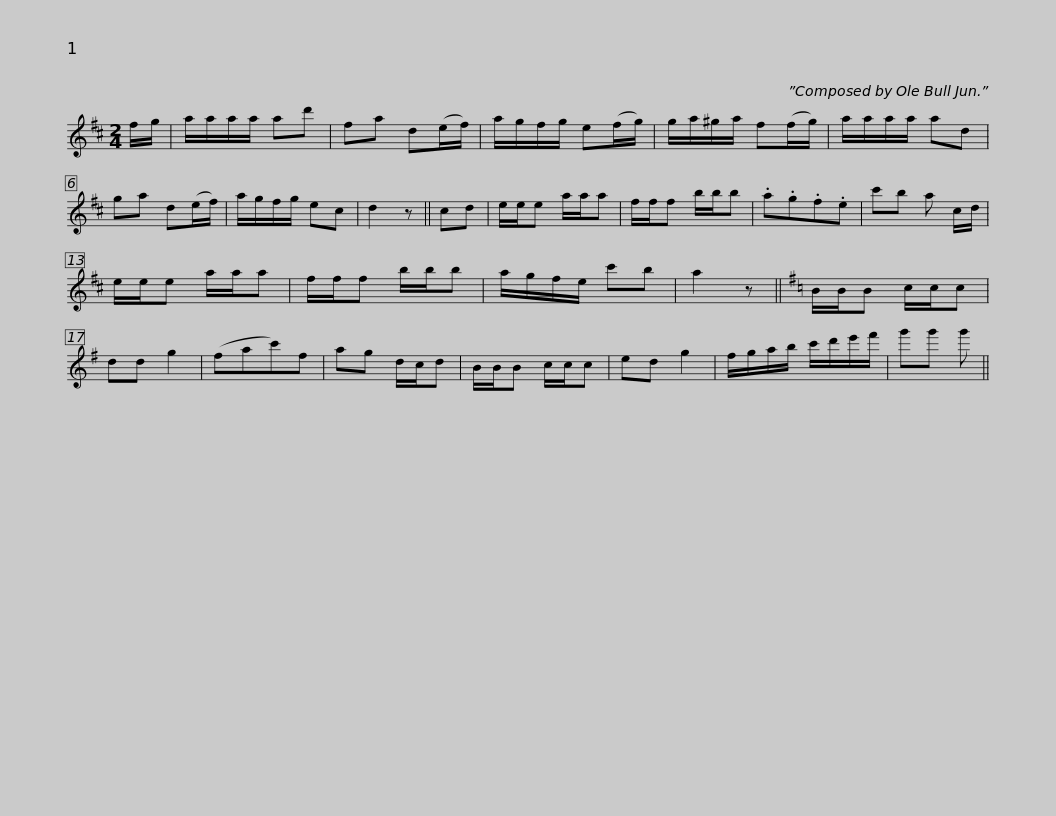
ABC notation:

X:1
L:1/8
M:2/4
I:linebreak $
K:D
V:1 treble
V:1
 f/g/ | a/a/a/a/ ad' | fa d(e/f/) | a/g/f/g/ e(f/g/) | g/a/^g/a/ f(f/g/) | %5
 a/a/a/a/ ad | ga d(e/f/) |$ a/g/f/g/ ec | d2 z || cd | %10
 e/e/e a/a/a | f/f/f b/b/b | .a.g.f.e | c'b a c/d/ | e/e/e a/a/a |$ %15
 f/f/f b/b/b | a/g/f/e/ c'b | a2 z ||[K:G] B/B/B c/c/c | dd g2 | %20
 (fac')f | ag d/c/d | B/B/B c/c/c | ed g2 |$ f/g/a/b/ c'/d'/e'/f'/ | %25
 g'g' g' || %26
